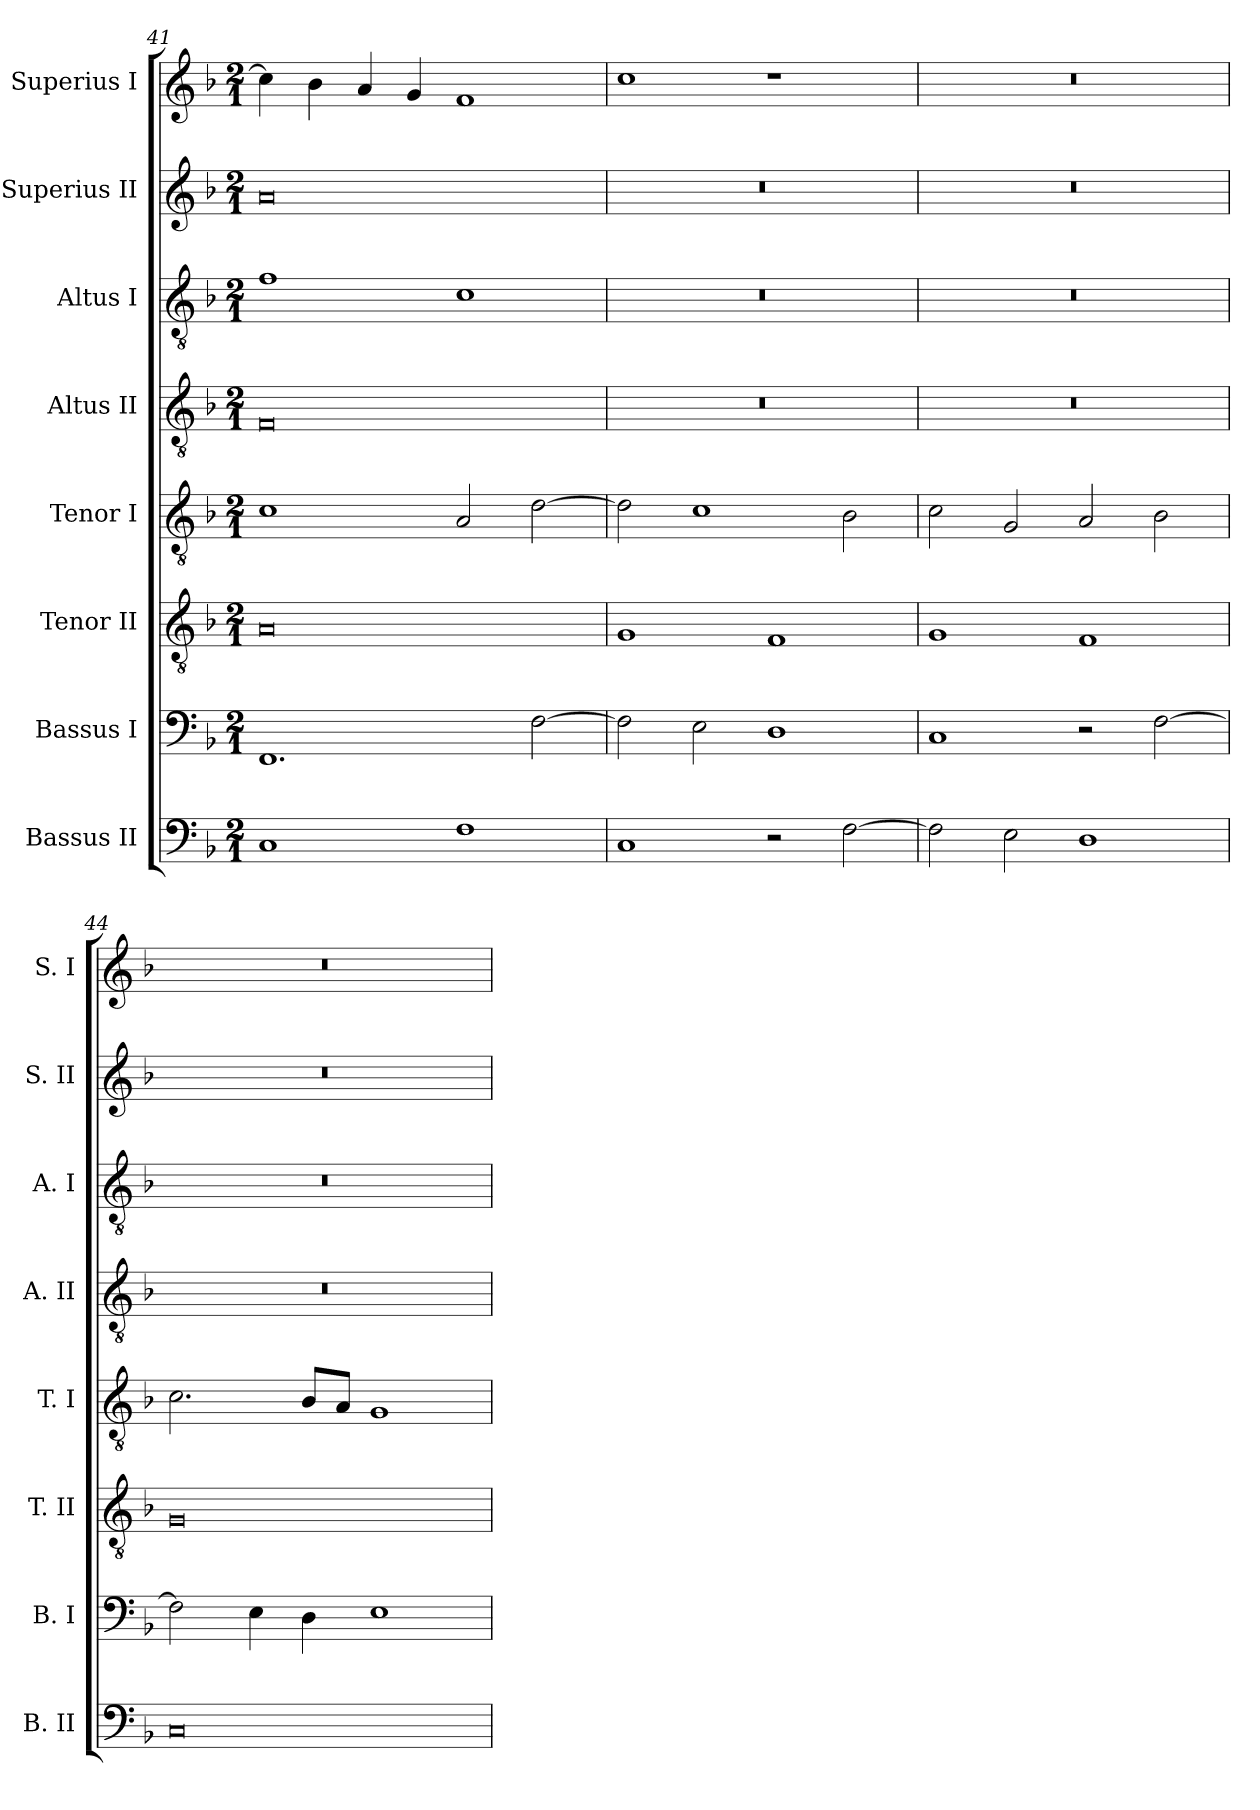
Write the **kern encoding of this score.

**kern	**kern	**kern	**kern	**kern	**kern	**kern	**kern
*part8	*part7	*part6	*part5	*part4	*part3	*part2	*part1
*staff8	*staff7	*staff6	*staff5	*staff4	*staff3	*staff2	*staff1
*I"Bassus II	*I"Bassus I	*I"Tenor II	*I"Tenor I	*I"Altus II	*I"Altus I	*I"Superius II	*I"Superius I
*I'B. II	*I'B. I	*I'T. II	*I'T. I	*I'A. II	*I'A. I	*I'S. II	*I'S. I
*clefF4	*clefF4	*clefGv2	*clefGv2	*clefGv2	*clefGv2	*clefG2	*clefG2
*k[b-]	*k[b-]	*k[b-]	*k[b-]	*k[b-]	*k[b-]	*k[b-]	*k[b-]
*F:	*F:	*F:	*F:	*F:	*F:	*F:	*F:
*M2/1	*M2/1	*M2/1	*M2/1	*M2/1	*M2/1	*M2/1	*M2/1
=41	=41	=41	=41	=41	=41	=41	=41
1C	1.FF	0A	1c	0F	1f	0a	4cc]
.	.	.	.	.	.	.	4b-
.	.	.	.	.	.	.	4a
.	.	.	.	.	.	.	4g
1F	.	.	2A	.	1c	.	1f
.	[2F	.	[2d	.	.	.	.
=42	=42	=42	=42	=42	=42	=42	=42
1C	2F]	1G	2d]	0r	0r	0r	1cc
.	2E	.	1c	.	.	.	.
2r	1D	1F	.	.	.	.	1r
[2F	.	.	2B-	.	.	.	.
=43	=43	=43	=43	=43	=43	=43	=43
2F]	1C	1G	2c	0r	0r	0r	0r
2E	.	.	2G	.	.	.	.
1D	2r	1F	2A	.	.	.	.
.	[2F	.	2B-	.	.	.	.
=44	=44	=44	=44	=44	=44	=44	=44
0C	2F]	0G	2.c	0r	0r	0r	0r
.	4E	.	.	.	.	.	.
.	4D	.	8B-L	.	.	.	.
.	.	.	8AJ	.	.	.	.
.	1E	.	1G	.	.	.	.
=	=	=	=	=	=	=	=
*-	*-	*-	*-	*-	*-	*-	*-
